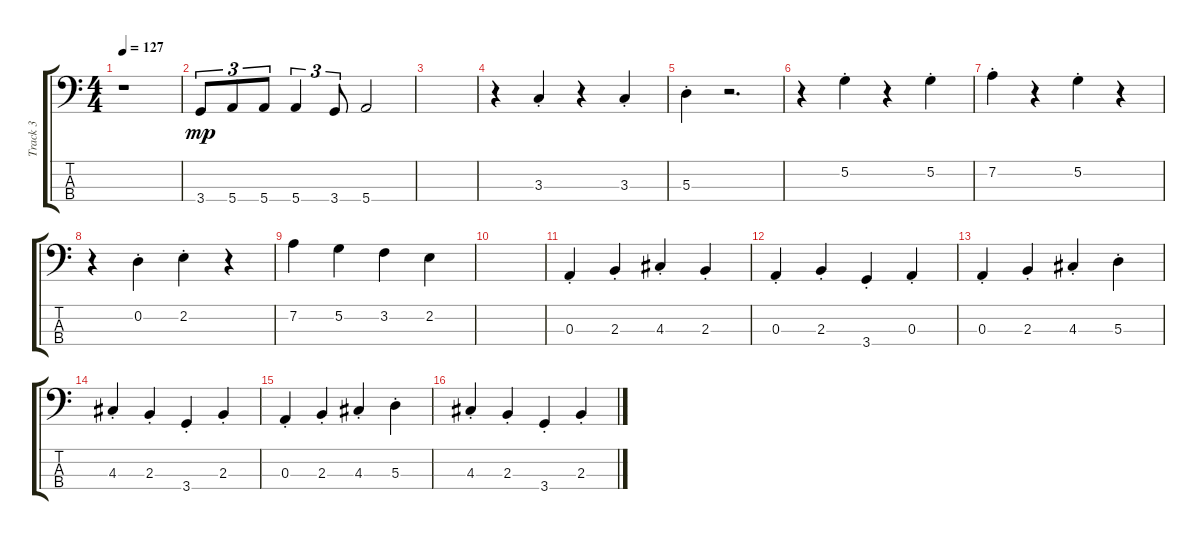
\track ("Track 3" "Track 3") {instrument electricbassfinger}
\staff {score tabs}
\tuning (G2 D2 A1 E1) {hide}
\ts (4 4)
\tempo 127
\clef f4
\ks c
r.1{dy mp} |
3.4.8{tu (3 2)} 5.4.8{tu (3 2)} 5.4.8{tu (3 2)} 5.4.4{tu (3 2)} 3.4.8{tu (3 2)} 5.4.2 |
|
r.4 3.3{st}.4 r.4 3.3{st}.4 |
5.3{st}.4 r.2{d} |
r.4 5.2{st}.4 r.4 5.2{st}.4 |
7.2{st}.4 r.4 5.2{st}.4 r.4 |
r.4 0.2{st}.4 2.2{st}.4 r.4 |
7.2.4 5.2.4 3.2.4 2.2.4 |
|
0.3{st}.4 2.3{st}.4 4.3{st}.4 2.3{st}.4 |
0.3{st}.4 2.3{st}.4 3.4{st}.4 0.3{st}.4 |
0.3{st}.4 2.3{st}.4 4.3{st}.4 5.3{st}.4 |
4.3{st}.4 2.3{st}.4 3.4{st}.4 2.3{st}.4 |
0.3{st}.4 2.3{st}.4 4.3{st}.4 5.3{st}.4 |
4.3{st}.4 2.3{st}.4 3.4{st}.4 2.3{st}.4
